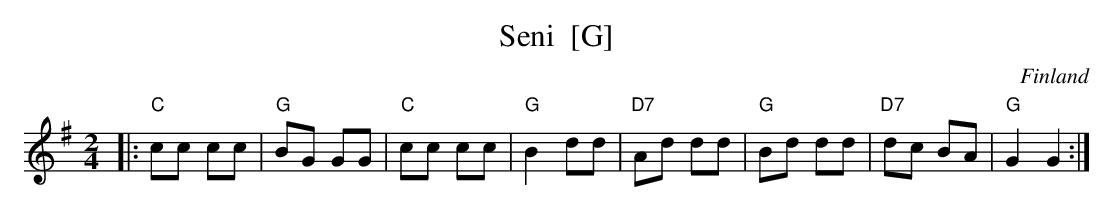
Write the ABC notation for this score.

X:1
T: Seni  [G]
O: Finland
M: 2/4
L: 1/8
K: G
|: "C"cc cc | "G"BG GG | "C"cc cc | "G"B2 dd |\
   "D7"Ad dd | "G"Bd dd | "D7"dc BA | "G"G2 G2 :|
